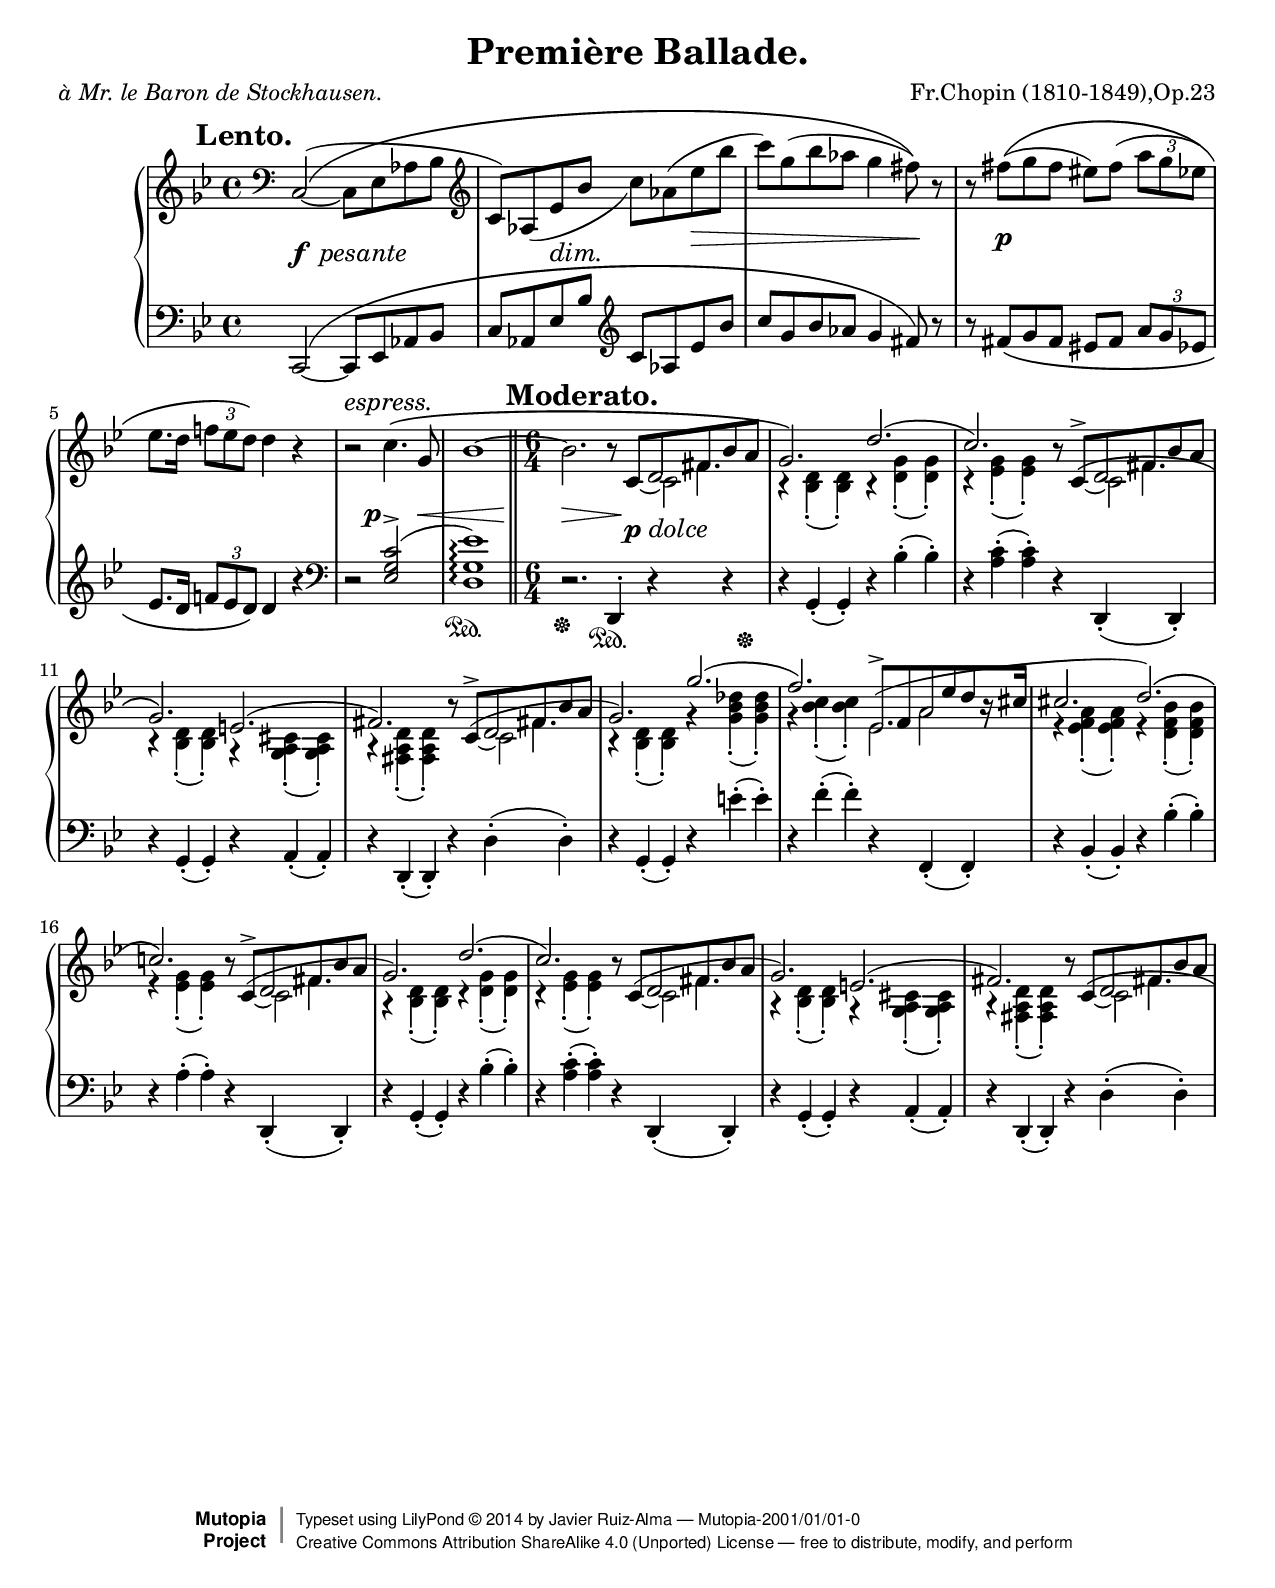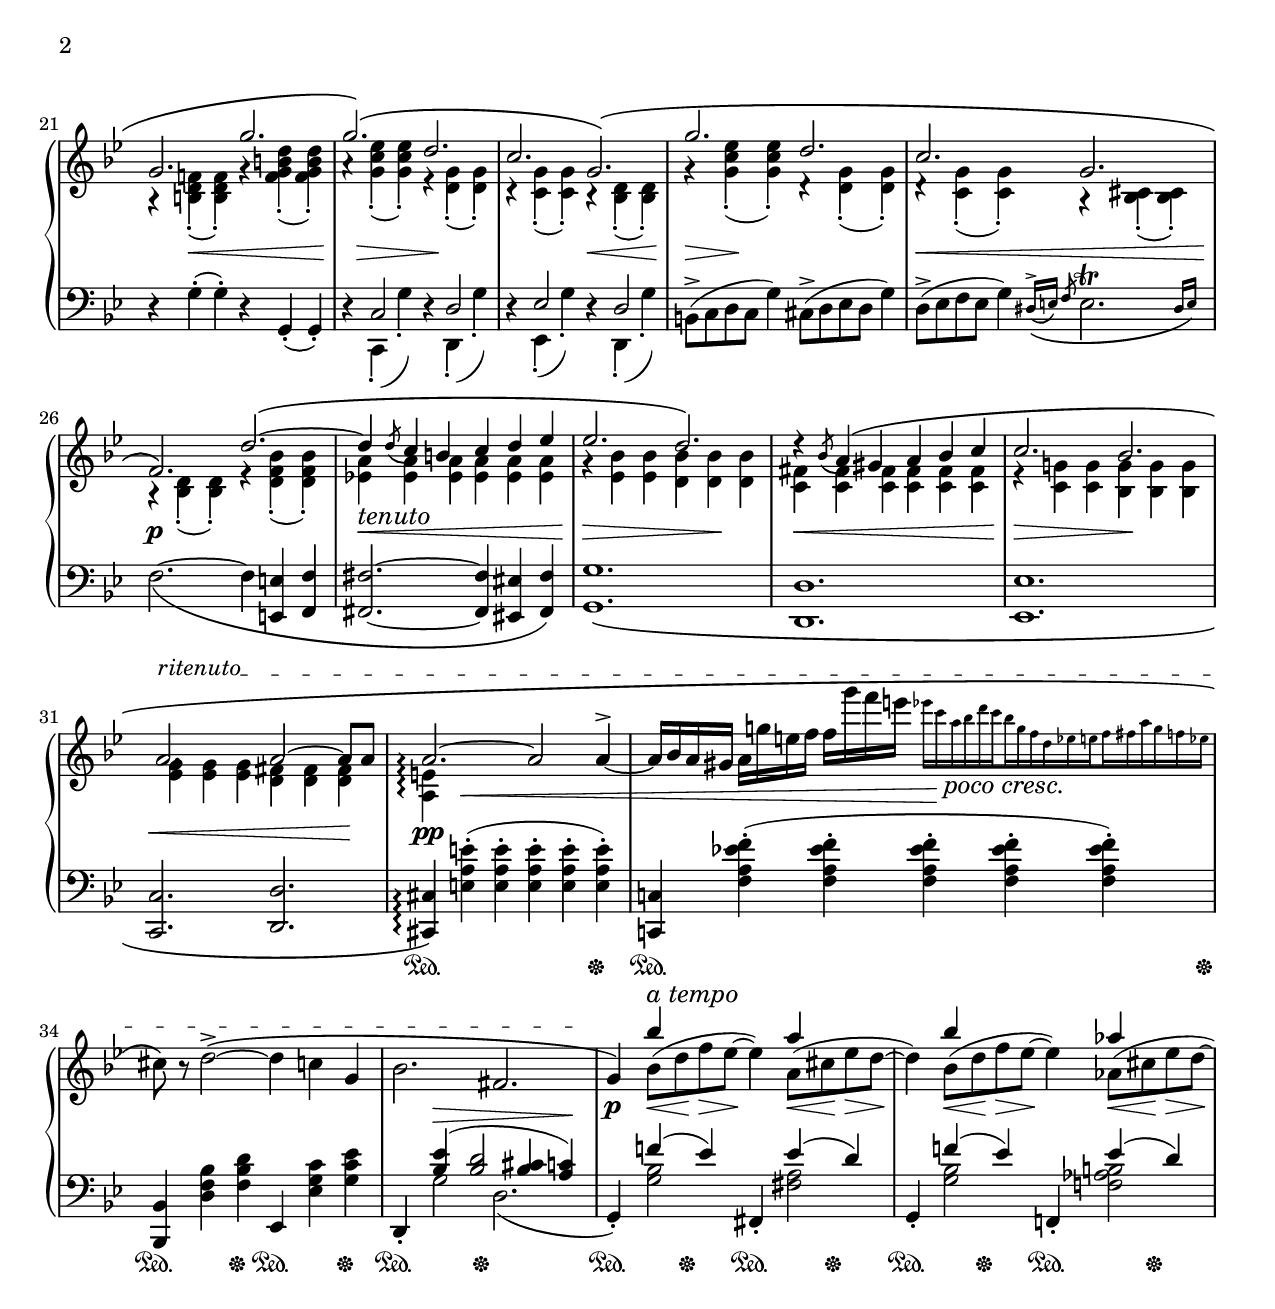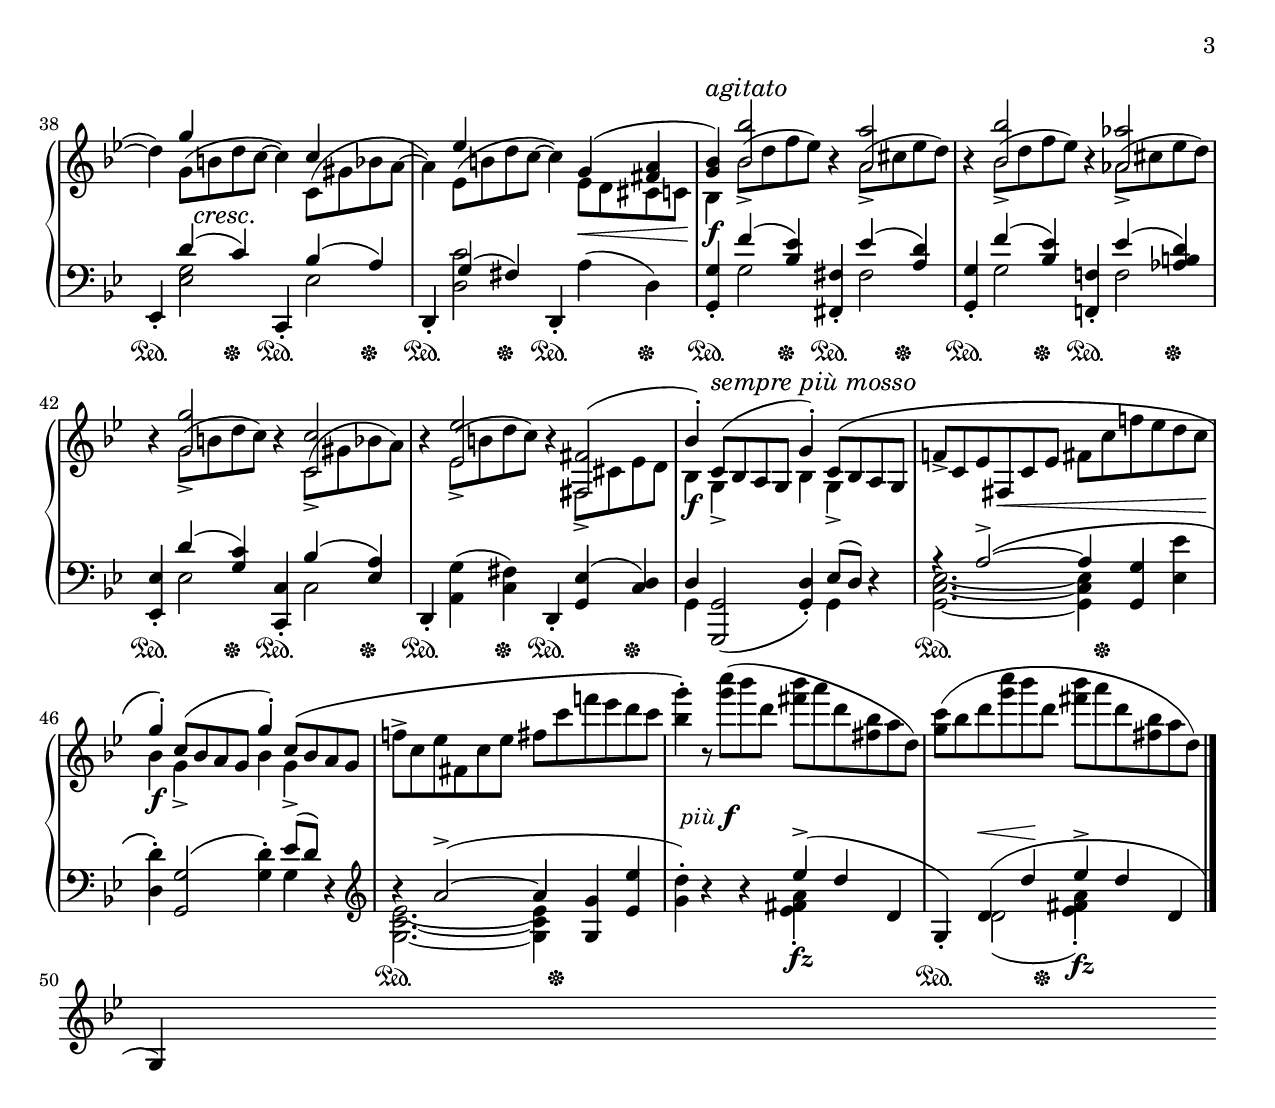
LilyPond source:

%%--------------------------------------------------------------------
% The Mutopia Project
% LilyPond template for keyboard solo piece
%%--------------------------------------------------------------------

\version "2.18.2"

#(set-default-paper-size "letter")
#(set-global-staff-size 20)

\paper {
    top-margin = 8\mm                              %-minimum top-margin: 8mm
    top-markup-spacing.basic-distance = #5         %-dist. from bottom of top margin to the first markup/title
    markup-system-spacing.basic-distance = #6      %-dist. from header/title to first system
    top-system-spacing.basic-distance = #12        %-dist. from top margin to system in pages with no titles
    last-bottom-spacing.basic-distance = #11       %-pads music from copyright block
    ragged-bottom = ##t
    ragged-last-bottom = ##t
}

\header {
    title = "Première Ballade."
    composer = \markup "Fr.Chopin (1810-1849),Op.23"
    poet = \markup \italic "à Mr. le Baron de Stockhausen."
    date = "1836"
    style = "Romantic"
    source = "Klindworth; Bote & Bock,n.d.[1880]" % "Mikuli; Schirmer, 1894"

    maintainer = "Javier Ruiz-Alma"
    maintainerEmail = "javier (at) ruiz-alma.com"
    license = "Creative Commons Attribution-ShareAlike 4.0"

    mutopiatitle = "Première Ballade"
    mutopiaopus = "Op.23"
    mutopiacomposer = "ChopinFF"
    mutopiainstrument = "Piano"

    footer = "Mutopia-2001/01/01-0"
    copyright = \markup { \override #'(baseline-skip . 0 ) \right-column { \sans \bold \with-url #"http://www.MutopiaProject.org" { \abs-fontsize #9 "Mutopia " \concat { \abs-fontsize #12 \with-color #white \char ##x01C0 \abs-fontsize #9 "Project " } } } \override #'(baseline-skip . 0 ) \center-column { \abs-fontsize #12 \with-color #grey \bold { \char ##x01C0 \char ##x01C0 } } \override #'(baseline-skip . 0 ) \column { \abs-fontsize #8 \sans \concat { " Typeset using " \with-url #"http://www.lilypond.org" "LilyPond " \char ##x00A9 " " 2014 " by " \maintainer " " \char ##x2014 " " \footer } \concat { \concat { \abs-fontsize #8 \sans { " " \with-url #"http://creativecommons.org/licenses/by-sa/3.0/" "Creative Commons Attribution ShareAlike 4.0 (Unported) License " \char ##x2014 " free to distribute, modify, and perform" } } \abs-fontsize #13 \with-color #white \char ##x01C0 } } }
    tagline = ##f
}

%--------Definitions
\version "2.18.2"

%--------Definitions for Chopin Ballade 1
staffUp = \change Staff = "upper"
staffDown = \change Staff = "lower"
mBreak = { \break }
mNoBreak = { \noBreak }



global = {
  \key g \minor
}


hideF = \tweak #'stencil ##f \f
hideP = \tweak #'stencil ##f \p
hideMF = \tweak #'stencil ##f \mf

tempoLargo = \tempo 4 = 55
tempoMod = \tempo 4 = 75
tempoAgitato = \tempo 4 = 80
hideTempo = \set Score.tempoHideNote = ##t

lentoLegend = \markup \huge \right-align \bold \raise #1.5 "Lento."
moderatoLegend = \markup \center-align \huge \bold "     Moderato."
fPesante = \markup \concat { \dynamic "f" \italic \larger "  pesante" }
pDolce = \markup \concat { \dynamic "p" \italic \larger " dolce" }
dimTxt = \markup \italic \larger "dim."
espressTxt = \markup \italic \larger "espress."
tenutoTxt = \markup \italic \larger "tenuto"
pocoCresc = \markup \italic \larger "poco cresc."
aTempo = \markup \italic \larger "a tempo"
agitato = \markup \italic \larger "agitato"
crescTxt = \markup \italic \larger "cresc."
sPiuMosso = \markup \italic \larger "sempre più mosso"
piuF = \markup \concat { \italic " più " \dynamic "f"}
ritenSpanner = {
  \override TextSpanner #'(bound-details left text) = \markup { \italic "ritenuto" }
  \override TextSpanner #'(bound-details left-broken text) = ##f
  \once \override TextSpanner #'bound-details #'right #'padding = #4.0
  \once \override TextSpanner #'bound-details #'right-broken #'padding = #0.5
}

setRestDirDown = \override Rest #'direction = #down
setRestDirUp = \override Rest #'direction = #up
doubleSlursOn = \set doubleSlurs = ##t
doubleSlursOff = \set doubleSlurs = ##f
connectArpeggio = \set Staff.connectArpeggios = ##t

cadenzaSizeOn = {
  \override NoteHead.font-size = #-4
  \override Accidental.font-size = #-4
  \override AccidentalCautionary.font-size = #-4
  \override Beam.beam-thickness = #0.28
  \once \override Beam.length-fraction = #0.65
}
cadenzaSizeOff = {
  \revert NoteHead.font-size
  \revert Accidental.font-size
  \revert AccidentalCautionary.font-size
  \revert Beam.beam-thickness
}

subdivideBeamOn = {
  \set subdivideBeams = ##t
  \set baseMoment = #(ly:make-moment 1/4)
}
subdivideBeamOff = \set subdivideBeams = ##f

alignBeamOne = \once \override Beam.positions = #'(-1.2 . -1.2)

moveNoteOne = \once \override NoteColumn #'force-hshift = #1.0
moveNoteTwo = \once \override NoteColumn #'force-hshift = #1.5
slashFlag = \once \override Flag.stroke-style = #"grace"

halfNotehead = {
  \once \override NoteHead.stencil = #ly:text-interface::print
  \once \override NoteHead.text = \markup \musicglyph #"noteheads.s2"
}

%---------Pavel's snippet from LSR to change clef at beginning of staff
% Append markup in the text property to the grob
#(define (append-markup grob old-stencil)
  (ly:stencil-combine-at-edge
    old-stencil X RIGHT (ly:text-interface::print grob)))

trebleToBass = {
  \clef bass
  % Fake staff clef appearance
  \once \override Staff.Clef.glyph-name = #"clefs.G"
  \once \override Staff.Clef.Y-offset = #-1
  % Append change clef to the time signature
  \once \override Staff.TimeSignature.text = \markup {
    \hspace #1.2
    \raise #1
    \musicglyph #"clefs.F_change"
  }
  \once \override Staff.TimeSignature.stencil = #(lambda (grob)
    (append-markup grob (ly:time-signature::print grob)))
}

%{
ten = \tenuto

hidePP = \tweak #'stencil ##f \pp


piuPP = \markup { \right-align \concat { \italic \bold "più " \dynamic pp } }
piuP = \markup { \left-align \concat { \italic \bold "più " \dynamic p } }

breatheFermata = {
  \once \override BreathingSign.text = \markup {
  \combine
  \musicglyph #"scripts.rcomma"
  \raise #1
  \musicglyph #"scripts.ufermata"
  }
  \breathe
}
shiftNoteRight = \override NoteColumn.force-hshift = #1.3
shiftNoteRightTwo = \override NoteColumn.force-hshift = #0.5
shiftNoteLeft = \override NoteColumn.force-hshift = #-1.0
shiftNoteNone = \revert NoteColumn.force-hshift
pushDynLeft = \once \override DynamicText.extra-offset = #'( -0.5 . 0 )
moveDynOne = \once \override DynamicText.extra-offset = #'( -2.0 . -2.8 )
moveDynTwo = \once \override Hairpin.extra-offset = #'( 1.6 . -1.5 )
moveDynTre = \once \override Hairpin.extra-offset = #'( 0 . -1 )
moveDynQtr = \once \override Hairpin.extra-offset = #'( 0 . 0.8 )
moveDynCin = \once \override DynamicText.extra-offset = #'( 0 . 0.8 )
moveDynSix = \once \override TextScript.extra-offset = #'( -0.5 . 3 )
moveDynSep = \once \override DynamicText.extra-offset = #'( -2.5 . 2.5 )
moveDynOct = \once \override DynamicText.extra-offset = #'( -3.2 . 3.5 )
moveDynNov = \once \override DynamicText.extra-offset = #'( 0.6 . 1.4 )
moveDynTen = \once \override DynamicText.extra-offset = #'( 0 . -2.4 )
moveDynEle = \once \override DynamicText.extra-offset = #'( -1.5 . -2.5 )
moveDynTwe = \once \override Hairpin.rotation = #'(9 0.5 0)
moveDynThi = \once \override TextScript.extra-offset = #'( -0.7 . -4 )
moveDynFou = \once \override DynamicText.extra-offset = #'( -2.5 . -3.8 )
moveDynFif = \once \override DynamicText.extra-offset = #'( -4.8 . -4.7 )
moveDynSixt = \once \override Hairpin.extra-offset = #'( -3 . 0 )
moveDynSevt = \once \override Hairpin.extra-offset = #'( 0 . -0.6 )
moveDynEigt = \once \override DynamicText.extra-offset = #'( 0 . -0.6 )
openHairpin = \once \override Hairpin.height = #1
lengthenHairpin = \once \override Hairpin.minimum-length = #8
brokenHairpin = {
  \override Hairpin.to-barline = ##f
  \override Hairpin.after-line-breaking = ##t
}
spacerOne = { \hideNotes \shiftOff a,,8 \unHideNotes }
timeSigParenth = \once \override Staff.TimeSignature.stencil = #(lambda (grob) (parenthesize-stencil 
      (ly:time-signature::print grob) 0.1 0.4 0.4 0.1 ))
timeSigShowBeg = {
  \once \override Staff.TimeSignature #'break-visibility = #begin-of-line-visible
  \set Staff.explicitKeySignatureVisibility = #begin-of-line-visible 
}

shapeSlurOne = \shape #'((0 . 0) (0 . 0) (0 . 0) (-0.5 . 0)) Slur
shapeSlurTwo = \shape #'((-1.0 . 1.3) (0 . 1.0) (0 . 0.1) (-0.9 . 0.2)) Slur
shapeSlurTre = \shape #'((1.0 . -0.8) (2 . -6.0) (-1 . 0.8) (0 . 1.2)) PhrasingSlur
shapeSlurQtr = \shape #'((0.6 . 2) (2 . -1.5) (0 . 0) (0 . 0)) Slur
shapeSlurCin = \shape #'((-0.5 . 0) (3 . 2) (-2 . 2) (-0.5 . -1.6)) PhrasingSlur
shapeSlurSix = \shape #'(
               ((0.4 . -1.6) (3 . 0.4) (0 . 0) (0 . 0))
               ((0 . -0.4) (0 . -0.2) (0 . -0.4) (-0.5 . -1.2))
               ) PhrasingSlur
shapeSlurSep = \shape #'((0.5 . 2) (1 . 0.5) (0 . 0) (0 . 0)) Slur
shapeSlurOct = \shape #'((0 . 0) (1 . -0.8) (-1 . -1) (-0.5 . -1)) Slur
shapeSlurNov = \shape #'((0.4 . 2) (1 . 2.2) (0 . 2.2) (-0.7 . 2.7)) Slur
shapeSlurEle = \shape #'((0.5 . 1) (0 . 0.3) (0 . 0.3) (-0.5 . 1)) Slur
shapeSlurTwe = \shape #'((0 . 0) (0 . 0) (0 . 0) (2 . 0)) Slur
shapeSlurThi = \shape #'((0 . 0) (0 . 0) (-0.5 . 0.6) (0 . -0.8)) PhrasingSlur
shapeSlurFou = \shape #'((0.5 . -1.8) (1 . -0.5) (-1 . -0.4) (-0.5 . -1.8)) PhrasingSlur
shapeSlurFif = \shape #'(
               ((0.7 . -0.9) (3 . 1.2) (-1 . 1.2) (-0.5 . 0))
               ((0 . 0) (2 . 1.3) (-1 . 1.3) (-0.5 . 0.5))
               ) PhrasingSlur
shapeSlurSixt = \shape #'((0.8 . -1.8) (4 . 2) (-7 . 2) (-0.5 . -2.5)) PhrasingSlur
shapeSlurSevt = \shape #'((0 . -0.5) (2 . 2) (-3 . 0.5) (-0.5 . 0)) PhrasingSlur
shapeSlurEigt = \shape #'((0.5 . 2.8) (0 . 2) (0 . 1.3) (0 . 1)) Slur
shapeSlurNint = \shape #'((1.0 . 2.1) (1 . 1.3) (-1 . 0.3) (-1.5 . 0.8)) PhrasingSlur
shapeSlurTwen = \shape #'((1.0 . 1.1) (1.5 . 0.4) (-1 . 0.0) (-0.5 . 0.3)) PhrasingSlur
shapeSlurTwUn = \shape #'((0 . 0.4) (0 . 0.3) (0 . 0) (-0.5 . 0)) Slur

alignBeamOne = \once \override Beam.damping = #4
alignBeamTwo = \once \override Beam.positions = #'(0.3 . 0.7)
alignBeamTre = \once \override Beam.positions = #'(1.0 . 2.0)
alignBeamQtr = \once \override Beam.positions = #'(-5.5 . -6.6)
alignBeamCin = \override Beam.positions = #'(2.2 . 2.6)
alignBeamSix = \once \override Beam.positions = #'(5.7 . 8)
alignBeamRev = \revert Beam.positions

moveNoteOne = \once \override NoteColumn #'force-hshift = #-1.9
moveNoteTwo = \once \override NoteColumn #'force-hshift = #1
moveNoteTre = \once \override NoteColumn #'force-hshift = #-0.7

moveScriptOne = \once \override TextScript.extra-offset = #'( -2.5 . -2.8 )

preBrokenBeam = {
  \override Beam.layer = #0
  \override Stem.layer = #3
  \override Accidental.layer = #3
  \override NoteHead.layer = #15
  \override StaffSymbol.layer = #3
  \override TextScript.layer = #1
}
preBrokenBeamOne = { 
  \once \override TextScript.staff-padding = #0
  \once \override TextScript.vertical-skylines = #'()
  \once \override TextScript.extra-offset = #'( -1 . 3.3 )
}
preBrokenBeamTwo = { 
  \once \override TextScript.staff-padding = #0
  \once \override TextScript.vertical-skylines = #'()
  \once \override TextScript.extra-offset = #'( -1 . 4.2 )
}
preBrokenBeamTre = { 
  \once \override TextScript.staff-padding = #0
  \once \override TextScript.vertical-skylines = #'()
  \once \override TextScript.extra-offset = #'( -0.9 . 4.8 )
}
postBrokenBeam = {
  \revert Beam.layer
  \revert Stem.layer
  \revert NoteHead.layer
  \revert StaffSymbol.layer
  \revert TextScript.layer
}
breakBeamOne = \markup {
                   \with-dimensions #'(2 . 7) #'(0 . 0)
                   \with-color #white
                   \filled-box #'(5.0 . 9.0) #'(1.0 . 1.8) #0
}
breakBeamTwo = \markup {
                   \with-dimensions #'(2 . 7) #'(0 . 0)
                   \with-color #white
                   \filled-box #'(5.2 . 8.4) #'(1.0 . 1.8) #0
}
breakBeamTre = \markup {
                   \with-dimensions #'(2 . 7) #'(0 . 0)
                   \with-color #white
                   \filled-box #'(5.2 . 8.4) #'(1.05 . 1.9) #0
}
breakBeamQtr = \markup {
                   \with-dimensions #'(2 . 7) #'(0 . 0)
                   \with-color #white
                   \filled-box #'(5.3 . 8.6) #'(0.5 . 1.2) #0
}
breakBeamCin = \markup {
                   \with-dimensions #'(2 . 7) #'(0 . 0)
                   \with-color #white
                   \filled-box #'(5.0 . 8.3) #'(0.5 . 1.2) #0
}
breakBeamSix = \markup {
                   \with-dimensions #'(2 . 7) #'(0 . 0)
                   \with-color #white
                   \filled-box #'(5.2 . 8.2) #'(0.5 . 1.2) #0
}
breakBeamSep = \markup {
                   \with-dimensions #'(2 . 7) #'(0 . 0)
                   \with-color #white
                   \filled-box #'(5.2 . 8.5) #'(0.5 . 1.2) #0
}
legendOne = \markup { \center-align \smaller "doux et soutenu" }
legendTwo = \markup { \center-align \italic \smaller "doux mais en dehors" }

ignoreClashOnce = \once \override NoteColumn.ignore-collision = ##t


%}


%------------Music

cadenzaOne = { 
  \stemDown \cadenzaSizeOn \alignBeamOne \subdivideBeamOn
  \scaleDurations 2/3 {
    ees16[ c a bes d c bes g f d ees e f fis a g f! ees]
  } \cadenzaSizeOff \subdivideBeamOff
}

upperOne =  \relative c {
  \setRestDirUp
  \time 4/4 \tempoLargo \hideTempo
  \trebleToBass
  \stemNeutral
  c2-\hideF(\(_~^\lentoLegend c8 ees aes bes              | % 1
  \clef treble
  c8) aes_( ees' bes'  c) aes( ees' bes'                  | % 2
  c8) g( bes aes  g4 fis8)\) b,8\rest                     | % 3
  b8\rest fis'(^\(-\hideP g fis  eis) fis( \times 2/3 { a g ees) } | % 4
  ees8. d16 \times 2/3 { f!8 ees d\) } d4 b\rest          | % 5
  \stemNeutral b2\rest^\espressTxt c4.\( g8               | % 6
  bes1~                                                   | % 7
   \time 6/4 \tempoMod
  bes2.^\moderatoLegend b8\rest \stemDown \hideNotes c,8_~
     \unHideNotes \shiftOnn \moveNoteOne c2-\hideMF       | % 8
  \stemUp g'2.\) d'(                                      | % 9
  c2.) b8\rest \stemDown \hideNotes c,8\(_~ \unHideNotes 
     \moveNoteOne c2                                      | %10
  \stemUp g'2.\) e(                                       | %11
  fis2.) b8\rest \stemDown \hideNotes c,8_~^( \unHideNotes 
     \moveNoteOne c2                                      | %12
  \stemUp g'2.) g'(                                       | %13
  f2.) \stemDown ees,(                                    | %14
  \stemUp cis'2. d)\(                                     | %15
  c!2.\) b8\rest \stemDown \hideNotes c,8_~^( \unHideNotes
     \moveNoteOne c2                                      | %16
  \stemUp g'2.) d'(                                       | %17
  c2.) b8\rest \stemDown \hideNotes c,8_~^( \unHideNotes
     \moveNoteOne c2                                      | %18
  \stemUp g'2.) e(                                        | %19
  fis2.) b8\rest \stemDown \hideNotes c,8_~^\( \unHideNotes
     \moveNoteOne c2                                      | %20
  \stemUp g'2. g'                                         | %21
  g2.\)\( d                                               | %22
  c2. g\)\(                                               | %23
  g'2. d                                                  | %24
  c2. g                                                   | %25
  f2.\) d'~\(                                             | %26
  d4 \slurDown \acciaccatura  { d8 } c4 \slurNeutral b c d ees                   | %27
  ees2. d\)                                               | %28
  d4\rest \acciaccatura { bes8 } a4\( gis a bes c         | %29
  c2. bes                                                 | %30
  %--------------------------------------------ISSUE HERE: OBSCURED DOT!
  \ritenSpanner a2.\startTextSpan a2~ a8 a                                   | %31
  a2.\arpeggio ~ a2 a4->_~                                | %32
  a16 bes a gis \stemDown a g'! e f  f g'f e \cadenzaOne  | %33
   \mBreak \stemNeutral
  cis8\) b8\rest d2->\(~ d4 c g                           | %34
  bes2. fis                                               | %35
  g4\)\stopTextSpan \stemUp bes'4^\aTempo s2 a4 s         | %36
  s4 bes4 s2 aes4 s                                       | %37
  s4 g s2 c,4 s                                           | %38
  s4 ees s2 g,4^( <a fis>                                 | %39
  <bes g>4)^\agitato <bes bes'>2 s4 <a a'>2               | %40
  s4 <bes bes'>2 s4 <aes aes'>2                           | %41
  s4 <g'g,>2 s4 <c,c,>2  \slurUp                          | %42
  s4 <ees ees,>2 s4 <fis,fis,>2 (                         | %43
  bes4-.) c,8(^\sPiuMosso bes a g  g'4-.) c,8\( bes a g   | %44
  f'!8_> c ees fis,\< c' ees fis_[ c' f! ees d c]         | %45
  g'4-.\)-\hideF c,8( bes a g  g'4-.) c,8\( bes a g       | %46
  \stemDown
  f'!8-> c ees fis, c' ees  fis c' f! ees d c             | %47
  <bes-\hideMF g'>4-.\) b,8\rest <g''c>( bes d, <fis bes> a d, <bes fis> a d,) | %48
  <g c>8( bes d <g c> bes d,<fis bes> a d,<bes fis> a d,) | %49
  \bar "|."
}

upperTwo =  \relative c' {
  \time 4/4
  \repeat unfold 7 { s1 | }                                     % 1-7
  \time 6/4
  \mergeDifferentlyHeadedOn
  s2. s8 \stemUp c8-\hideP d fis bes a \stemDown              | % 8
  b,4\rest <d bes>-.( <d bes>-.) b\rest <g'd>-.( <g d>-.)     | % 9
  c,4\rest <g' ees>-.( <g ees>-.) s8 \stemUp c,8^> d fis bes a \stemDown   | %10
  b,4\rest <d bes>-.( <d bes>-.) g,\rest <cis a g>-.( <cis a g>-.)  | %11
  a4\rest <d a fis>-.( <d a fis>-.) s8 \stemUp c^> d fis bes a \stemDown | %12
%------------ Schirmer, Breitkopf & Härtel, and Cortot: Bar13 5th and 6th beat:<des bes g>
  b,4\rest <d bes>-.( <d bes>-.) g\rest <des'bes g>-.( <des bes g>-.)  | %13
  g,4\rest <bes c>-.( <bes c>-.) \stemUp ees,8^>[ f a ees' d b16\rest cis]  | %14
  e,4\rest \stemDown <a f ees>-.( <a f ees>-.) e\rest <bes' f d>-.( <bes f d>-.)   | %15
  e,4\rest <g ees>-.( <g ees>-.) s8 c,^[^> d fis bes a]       | %16
  a,4\rest <d bes>-.( <d bes>-.) c\rest <g'd>-.(<g d>-.)      | %17
  c,4\rest <g'ees>-.(<g ees>-.) s8 c,^[ d fis bes a]          | %18
  a,4\rest <d bes>-.(<d bes>-.) g,\rest <cis a g>-.(<cis a g>-.)  | %19
  a4\rest <d a fis>-.( <d a fis>-.) s8 c^[ d fis bes a]       | %20
  a,4\rest <f'!d b>4-.( <f d b>-.) g\rest <d'b g f>-.( <d b g f>-.)  | %21
  a4\rest <ees'c g>-.( <ees c g>-.) e,\rest <g d>-.( <g d>-.) | %22
  c,4\rest <g'c,>-.( <g c,>-.) b,\rest <d bes>-.( <d bes>-.)  | %23
  g4\rest <ees'c g>-.( <ees c g>-.) d,\rest <g d>-.( <g d>-.) | %24
  d4\rest <g c,>-.( <g c,>-.) a,\rest <cis bes>-.( <cis bes>-.)  | %25
  a4\rest <d bes>-.( <d bes>-.) e\rest <bes'f d>-.( <bes f d>-.) | %26
  <a ees!>4_\tenutoTxt <a ees> <a ees> <a ees> <a ees> <a ees>| %27
  g\rest <bes ees,> <bes ees,> <bes d,> <bes d,> <bes d,>     | %28
  <fis c> <fis c> <fis c> <fis c> <fis c> <fis c>             | %29
  e\rest <g!c,> <g c,> <g bes,> <g bes,> <g bes,>             | %30
  \moveNoteTwo <g ees> <g ees> <g ees> <fis d> <fis d> <fis d>| %31
  <e a,>4\arpeggio s1\< s4                                    | %32
  s2. s16\! s8.-\pocoCresc s2                                 | %33
  s1.                                                         | %34
  s1. \tieUp \slurUp                                          | %35
  s4 bes'8\<( d\! f\> ees\!~ ees4) a,8\<( cis\! ees\> d\!~    | %36
  d4) bes8\<( d\! f\> ees\!~ ees4) aes,8\<( cis\! ees\> d\!~  | %37
  d4) g,8( b d c~ c4) c,8( gis' bes a~                        | %38
  a4) ees8( b' d c~c4)  ees,8\< d cis c                       | %39
  bes4_\f bes'8->( d f ees) b4\rest a8->( cis ees d)          | %40
  b4\rest bes8->( d f ees) b4\rest aes8->( cis ees d)         | %41
  b4\rest g8->( b d c) b4\rest c,8->( gis' bes a)             | %42
  b4\rest ees,8->( b' d c) b4\rest fis,8-> cis' ees d         | %43
  bes4-\hideF g-> s4 bes g-> s4                               | %44
  s1.                                                         | %45
  bes'4 g-> s bes g-> s                                       | %46
  \repeat unfold 3 { s1. | }                                  | %47-49
  
}

upperTre = \relative c' {
  \time 4/4 \mergeDifferentlyHeadedOn
  \mergeDifferentlyDottedOn \stemDown
  \repeat unfold 7 { s1 | } \time 6/4        % 1-7
  s1 \tweak Stem.transparent ##t d2-\hideP | % 8
  s1.                                      | % 9
  s1 \tweak Stem.transparent ##t d2        | %10
  s1.                                      | %11
  s1 \tweak Stem.transparent ##t d2        | %12
  s1.                                      | %13
  s1 a'2                                   | %14
  s1.                                      | %15
  s1 \tweak Stem.transparent ##t d,2       | %16
  s1.                                      | %17
  s1 \tweak Stem.transparent ##t d2        | %18
  s1.                                      | %19
  s1 \tweak Stem.transparent ##t d2        | %20
}
upperQtr = \relative c' {
  \time 4/4
  \repeat unfold 7 { s1 | }                  % 1-7
  \time 6/4 \mergeDifferentlyDottedOn \stemDown
  s1 s8 fis4.-\hideP                       | % 8
  s1.                                      | % 9
  s1 s8 fis4.                              | %10
  s1.                                      | %11
  s1 s8 fis!4.                             | %12
  \repeat unfold 3 { s1. | }                 %13-15
  s1 s8 fis4.                              | %16
  s1.                                      | %17
  s1 s8 fis4.                              | %18
  s1.                                      | %19
  s1 s8 fis!4.                             | %20
}

upperStaff =  <<
  { \upperOne } \\ 
  { \upperTwo } \\
  { \upperTre } \\
  { \upperQtr }
>>

lowerOne = \relative c, {
  \time 4/4
  \setRestDirDown
  c2-\hideF\(_~ c8 ees aes bes                  | % 1
  c8 aes ees' bes' \clef treble  c aes ees' bes'| % 2
  c8 g bes aes  g4 fis8\) b8\rest               | % 3
  b8\rest fis8_\(-\hideP g fis  eis fis \times 2/3 { a g ees }  | % 4
  ees8. d16 \times 2/3 { f!8 ees d\) } d4 \staffDown b'\rest | %5
  \clef bass
  d,,2\rest <c' g ees>2(^>                      | % 6
  <ees g,d>1\arpeggio)\sustainOn                | % 7
   \bar "||" \time 6/4 \stemNeutral
  d,2.\rest\sustainOff d,4-. d'\rest d\rest     | % 8
  d4\rest g,_._( g_.) d'\rest bes'-.( bes-.)    | % 9
  d,4\rest <c'a>-.( <c a>-.) d,\rest d,_._( d_.)| %10
  d'4\rest g,_._( g_.) d'\rest a_._( a_.)       | %11
  d4\rest d,_._( d_.) d'\rest d-.( d-.)         | %12
  d4\rest g,_._( g_.) d'\rest e'-.( e-.)        | %13
  d,4\rest f'-.( f-.) d,\rest f,_._( f_.)       | %14
  d'4\rest bes_._( bes_.) d\rest bes'-.( bes-.) | %15
  d,4\rest a'^.^( a^.) d,\rest d,_._( d_.)      | %16
  d'4\rest g,_._( g_.) d'\rest bes'-.( bes-.)   | %17
  d,4\rest <c'a>-.( <c a>-.) d,\rest d,_._( d_.)| %18
  d'4\rest g,_._( g_.) d'\rest a_._( a_.)       | %19
  d4\rest d,_._( d_.) d'\rest d-.( d-.)         | %20
  d4\rest g-.( g-.) d\rest g,_._( g_.)          | %21
  d'4\rest \stemUp c2 d4\rest d2                | %22
  d4\rest ees2 d4\rest d2  \stemDown            | %23
  b8->( c d c g'4)  cis,8->( d ees d g4)        | %24
  d8->( ees f ees g4) \stemUp \grace { dis16->_([_\( e]) \slashFlag f8 } \stemDown \afterGrace e2.\trill { \stemUp dis16[ e]\) } | %25
  \stemDown f2.~_\( f4 \stemUp <e e,> <f f,>    | %26
  <fis~ fis,_~>2. <fis fis,>4 <eis eis,> <fis fis,>\)  | %27
  <g g,>1._\(                                   | %28
  <d d,>1.                                      | %29
  <ees ees,>1.                                  | %30
  <c c,>2. <d d,>                               | %31
   <cis cis,>4\)\arpeggio \stemNeutral \doubleSlursOff <e' a, e>-.( <e a, e>-. <e a, e>-. <e a, e>-. <e a, e>-.) | %32
  <c,!c,!>4 <f'ees!a,f>-.( <f ees a,f>-. <f ees a,f>-. <f ees a,f>-. <f ees a,f>-.)      | %33
  <bes,,bes,>4 <bes'f d> <d bes f> ees,,<c''g ees><ees c g>  | %34
  d,,4_. g'2 d2._(                              | %35
  g,4_.) <bes'g>2 fis,4_. <a'fis>2              | %36
  g,4_. <bes'g>2 f,!4_. <b'aes f!>2             | %37
  ees,,4_. <ees'g>2 c,4_. ees'2                 | %38
  d,4_. <d'c'>2 d,4_. a''( d,)                  | %39
  <g g,>4_. g2 <fis fis,>4_. fis2               | %40
  <g g,>4_. g2 <f! f,!>4_. f2                   | %41
  <ees ees,>4_. ees2 <c c,>4_. \stemDown c2     | %42
  \stemNeutral
  d,4_. <g'a,>( <fis c>) d,_. <ees'g,>( <d c>)  | %43
  \stemDown
  g,4 \stemUp <g g,>2_( <d'g,>4_.) \stemDown g, d'\rest | %44
  <ees c g>2._~ <ees c g>4 \stemUp <g g,> \stemNeutral <ees'ees,>| %45
  s4 <g,g,>2( <g d'>4-.) g d\rest               | %46
   \clef treble
  b''4\rest a2->(~ a4 <g g,> <ees'ees,>         | %47
  \stemDown
  <d g,>4-.) b\rest b\rest <a fis ees>_._\fz s2 | %48
  s4 d,2_( <a'fis ees>4_.)_\fz s2               | %49
}

lowerTwo = \relative c {
  \time 4/4
  \repeat unfold 7 { s1 | }                          % 1-7
  \time 6/4
  \repeat unfold 14 { s1. | }                        %8-21
  \stemDown s4 c,-._(-\hideP g''-.) s d,-._( g'-.) | %22
  s4 ees,4-._( g'-.) s d,-._( g'-.)                | %23
  \repeat unfold 11 { s1. | }                      | %24-34
  \stemUp \slurUp \tieUp
  s4 <bes ees>(^\> <d bes>2 <cis bes>4 <c a>)\!    | %35
  s4 f!( ees) s ees( d)                            | %36
  s4 f!( ees) s ees( d)                            | %37
  s4 d( c) s bes( a)                               | %38
  s4 g( fis) s2.                                   | %39
  s4 f'( <ees bes>) s ees( <d a>)                  | %40
  s4 f( <ees bes>) s ees( <d b aes>)               | %41
  s4 d( <c g>) s bes( <a ees>)                     | %42
  s1.                                              | %43
  d,4 s2. ees8( d) s4                              | %44
  a'4\rest a2^>^\(~ a4 s2                          | %45
  \stemDown <d d,>4^.\) s2. \stemUp ees8( d) s4    | %46
  \clef treble \stemDown \tieDown
  <ees c g>2.~ <ees c g>4 s2 \stemUp               | %47
  s2. ees'4^>( d d,                                | %48
  g,-.) d'(^\< d'\! ees^> d d,                     | %49
  g,)
   
  
}
breaks = {
  \repeat unfold 3 { s1 \mNoBreak } s1 \mBreak        % line 1 ( 1- 4)
  \repeat unfold 3 { s1 \mNoBreak } 
     \repeat unfold 2 { s1. \mNoBreak }  s1. \mBreak  % line 2 ( 5-10)
  \repeat unfold 4 { s1. \mNoBreak } s1. \mBreak      % line 3 (11-15)
  \repeat unfold 4 { s1. \mNoBreak } s1. \mBreak      % line 4 (16-20)
  \repeat unfold 4 { s1. \mNoBreak } s1. \mBreak      % line 5 (21-25)
  \repeat unfold 4 { s1. \mNoBreak } s1. \mBreak      % line 6 (26-30)
  \repeat unfold 2 { s1. \mNoBreak } s1. \mBreak      % line 7 (31-33)
  \repeat unfold 3 { s1. \mNoBreak } s1. \mBreak      % line 8 (34-37)
  \repeat unfold 3 { s1. \mNoBreak } s1. \mBreak      % line 9 (38-41)
  \repeat unfold 3 { s1. \mNoBreak } s1. \mBreak      % line 10 (42-45)
  \repeat unfold 3 { s1. \mNoBreak } s1. \mBreak      % line 11 (46-49)
}

lowerStaff = <<
  { \lowerOne } \\
  { \lowerTwo } \\
  { \breaks }
>>

dynamics = {
  s4-\fPesante s8 s8 s2                               | % 1
  s4 s2-\dimTxt s4\>                                  | % 2
  s2. s4\!                                            | % 3
  s8 s8\p s2.                                         | % 4
  s1                                                  | % 5
  s4. s8\p s4. s8\<                                   | % 6
  s2. s8 s8\!                                         | % 7
  s2.\> s8\! s2-\pDolce s8                            | % 8
  \repeat unfold 12 { s1. | }                         | % 9-20
  s4 s1\< s4                                          | %21
  s8\! s8\> s2 s2.\!                                  | %22
  s2. s2.\<                                           | %23
  s4\!\> s4\! s1                                      | %24
  s1.\<                                               | %25
  s1.\!\p                                             | %26
  s1.\<                                               | %27
  s1\!\> s2\!                                         | %28
  s1.\<                                               | %29
  s2.\!\> s2.\!                                       | %30
  s1\< s4 s16 s8.\!                                   | %31
  s1.\pp                                              | %32
  s1.                                                 | %33
  s1.                                                 | %34
  s1.                                                 | %35
  s1.\p                                               | %36
  s1.                                                 | %37
  s4 s16 s16-\crescTxt s4. s2.                        | %38
  s1.                                                 | %39
  s1.                                                 | %40
  \repeat unfold 3 { s1. | }                          | %41-43
  s1.\f                                               | %44
  s1.                                                 | %45
  s1.\f                                               | %46
  s1.                                                 | %47
  s1.-\piuF                                           | %48
  s1.                                                 | %49
}

pedal = {
 \repeat unfold 6 { s1 | }                                % 1-6
 s1                                                     | % 7
 s2. s2\sustainOn s8 s8\sustainOff                      | % 8
 \repeat unfold 23 { s1. | }                              % 9-31
 s4\sustainOn s1 s4\sustainOff                          | %32
 s4\sustainOn s1 s8 s16. s32\sustainOff                 | %33
 s4\sustainOn s s\sustainOff s\sustainOn s s\sustainOff | %34
 s4\sustainOn s4. s4\sustainOff s8 s2                   | %35
 s4..\sustainOn s4\sustainOff s16 s4..\sustainOn s4\sustainOff s16 | %36
 s4..\sustainOn s4\sustainOff s16 s4..\sustainOn s4\sustainOff s16 | %37
 s2\sustainOn s4\sustainOff s2\sustainOn s4\sustainOff  | %38
 s2\sustainOn s4\sustainOff s2\sustainOn s4\sustainOff  | %39
 s2\sustainOn s4\sustainOff s4..\sustainOn s4\sustainOff s16  | %40
 s2\sustainOn s4\sustainOff s2\sustainOn s4\sustainOff  | %41
 s2\sustainOn s4\sustainOff s2\sustainOn s4\sustainOff  | %42
 s2\sustainOn s4\sustainOff s2\sustainOn s4\sustainOff  | %43
 s1.                                                    | %44
 s2.\sustainOn s8 s8\sustainOff s2                      | %45
 s1.                                                    | %46
 s2\sustainOn s4 s8 s8\sustainOff s2                    | %47
 s1.                                                    | %48
 s2\sustainOn s8 s8\sustainOff s2.                      | %49
}

%-------Typeset music 
\score {
    %\removeWithTag #'played
    \new PianoStaff <<
        \new Staff = "upper" \with { \consists "Span_arpeggio_engraver" }
           { \clef treble \global \connectArpeggio \upperStaff }
        \new Dynamics = "dyns" { \dynamics }
        \new Staff = "lower" { \clef bass \global \lowerStaff }
        \new Dynamics = "ped" { \pedal }
    >>
    \layout{ 
     %{ \context {
        \PianoStaff
        \consists #Span_stem_engraver
      }%}
    } 
}

%-------generate Midi
\score {
    %\removeWithTag #'printed
    \context PianoStaff <<
        \set PianoStaff.midiInstrument = "acoustic grand"
        \new Staff = "upper" { \clef treble \global \upperStaff }
        \new Dynamics = "dyns" { \dynamics }
        \new Staff = "lower" { \clef bass \global \lowerStaff }
        \new Dynamics = "ped" { \pedal }
    >>
    \midi  { }
}
%}